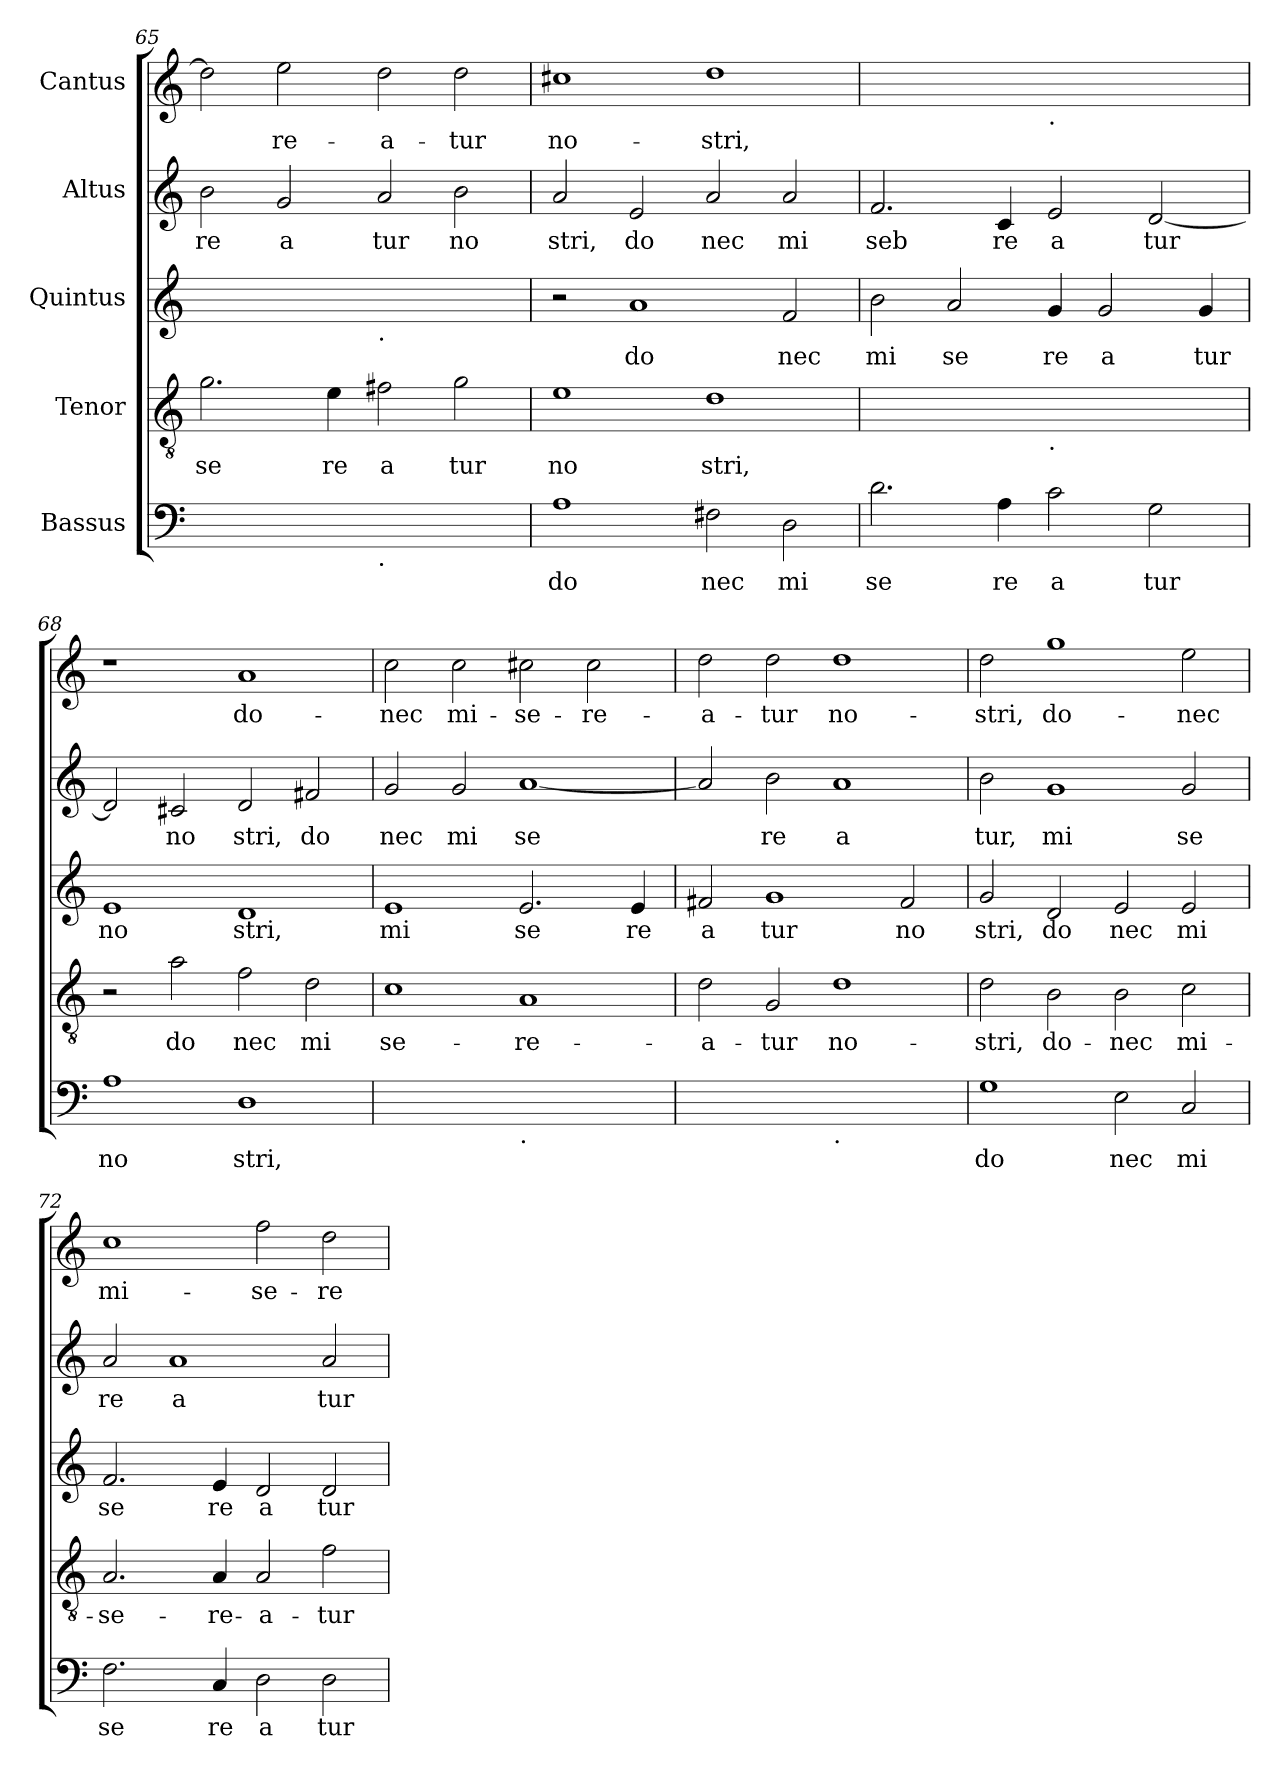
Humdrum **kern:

**kern	**text	**kern	**text	**kern	**text	**kern	**text	**kern	**text
*part5	*part5	*part4	*part4	*part3	*part3	*part2	*part2	*part1	*part1
*staff5	*staff5	*staff4	*staff4	*staff3	*staff3	*staff2	*staff2	*staff1	*staff1
*I"Bassus	*	*I"Tenor	*	*I"Quintus	*	*I"Altus	*	*I"Cantus	*
*clefF4	*	*clefGv2	*	*clefG2	*	*clefG2	*	*clefG2	*
*k[]	*	*k[]	*	*k[]	*	*k[]	*	*k[]	*
=65	=65	=65	=65	=65	=65	=65	=65	=65	=65
!	!	!	!LO:LY:b	!	!	!	!LO:LY:b	!	!
1ryy	.	2.g\	se	1ryy	.	2b\	re	2dd\]	.
!	!	!	!	!	!	!	!LO:LY:b	!	!LO:LY:b
.	.	.	.	.	.	2g/	a	2ee\	-re-
!	!	!	!LO:LY:b	!	!	!	!	!	!
.	.	4e\	re	.	.	.	.	.	.
!	!	!	!	!LO:TX:b:t=.	!	!	!	!	!
!LO:TX:b:t=.	!	!	!	!	!	!	!	!	!
!	!	!	!LO:LY:b	!	!	!	!LO:LY:b	!	!LO:LY:b
1ryy	.	2f#X\	a	1ryy	.	2a/	tur	2dd\	-a-
!	!	!	!LO:LY:b	!	!	!	!LO:LY:b	!	!LO:LY:b
.	.	2g\	tur	.	.	2b\	no	2dd\	-tur
=66	=66	=66	=66	=66	=66	=66	=66	=66	=66
!	!LO:LY:b	!	!LO:LY:b	!	!	!	!LO:LY:b	!	!LO:LY:b
1A	do	1e	no	2r	.	2a/	stri,	1cc#X	no-
!	!	!	!	!	!LO:LY:b	!	!LO:LY:b	!	!
.	.	.	.	1a	do	2e/	do	.	.
!	!LO:LY:b	!	!LO:LY:b	!	!	!	!LO:LY:b	!	!LO:LY:b
2F#X\	nec	1d	stri,	.	.	2a/	nec	1dd	-stri,
!	!LO:LY:b	!	!	!	!LO:LY:b	!	!LO:LY:b	!	!
2D\	mi	.	.	2f/	nec	2a/	mi	.	.
=67	=67	=67	=67	=67	=67	=67	=67	=67	=67
!	!LO:LY:b	!	!	!	!LO:LY:b	!	!LO:LY:b	!	!
2.d\	se	1ryy	.	2b\	mi	2.f/	seb	1ryy	.
!	!	!	!	!	!LO:LY:b	!	!	!	!
.	.	.	.	2a/	se	.	.	.	.
!	!LO:LY:b	!	!	!	!	!	!LO:LY:b	!	!
4A\	re	.	.	.	.	4c/	re	.	.
!	!	!	!	!	!	!	!	!LO:TX:b:t=.	!
!	!	!LO:TX:b:t=.	!	!	!	!	!	!	!
!	!LO:LY:b	!	!	!	!LO:LY:b	!	!LO:LY:b	!	!
2c\	a	1ryy	.	4g/	re	2e/	a	1ryy	.
!	!	!	!	!	!LO:LY:b	!	!	!	!
.	.	.	.	2g/	a	.	.	.	.
!	!LO:LY:b	!	!	!	!	!	!LO:LY:b	!	!
2G\	tur	.	.	.	.	[<2d/	tur	.	.
!	!	!	!	!	!LO:LY:b	!	!	!	!
.	.	.	.	4g/	tur	.	.	.	.
=68	=68	=68	=68	=68	=68	=68	=68	=68	=68
!	!LO:LY:b	!	!	!	!LO:LY:b	!	!	!	!
1A	no	2r	.	1e	no	2d/]	.	1r	.
!	!	!	!LO:LY:b	!	!	!	!LO:LY:b	!	!
.	.	2a\	do	.	.	2c#X/	no	.	.
!	!LO:LY:b	!	!LO:LY:b	!	!LO:LY:b	!	!LO:LY:b	!	!LO:LY:b
1D	stri,	2f\	nec	1d	stri,	2d/	stri,	1a	do-
!	!	!	!LO:LY:b	!	!	!	!LO:LY:b	!	!
.	.	2d\	mi	.	.	2f#X/	do	.	.
!!LO:LB:g=z
=69	=69	=69	=69	=69	=69	=69	=69	=69	=69
!	!	!	!LO:LY:b	!	!LO:LY:b	!	!LO:LY:b	!	!LO:LY:b
1ryy	.	1c	se-	1e	mi	2g/	nec	2cc\	-nec
!	!	!	!	!	!	!	!LO:LY:b	!	!LO:LY:b
.	.	.	.	.	.	2g/	mi	2cc\	mi-
!LO:TX:b:t=.	!	!	!	!	!	!	!	!	!
!	!	!	!LO:LY:b	!	!LO:LY:b	!	!LO:LY:b	!	!LO:LY:b
1ryy	.	1A	-re-	2.e/	se	[<1a	se	2cc#X\	-se-
!	!	!	!	!	!	!	!	!	!LO:LY:b
.	.	.	.	.	.	.	.	2cc#\	-re-
!	!	!	!	!	!LO:LY:b	!	!	!	!
.	.	.	.	4e/	re	.	.	.	.
=70	=70	=70	=70	=70	=70	=70	=70	=70	=70
!	!	!	!LO:LY:b	!	!LO:LY:b	!	!	!	!LO:LY:b
1ryy	.	2d\	-a-	2f#X/	a	2a/]	.	2dd\	-a-
!	!	!	!LO:LY:b	!	!LO:LY:b	!	!LO:LY:b	!	!LO:LY:b
.	.	2G/	-tur	1g	tur	2b\	re	2dd\	-tur
!LO:TX:b:t=.	!	!	!	!	!	!	!	!	!
!	!	!	!LO:LY:b	!	!	!	!LO:LY:b	!	!LO:LY:b
1ryy	.	1d	no-	.	.	1a	a	1dd	no-
!	!	!	!	!	!LO:LY:b	!	!	!	!
.	.	.	.	2f#/	no	.	.	.	.
=71	=71	=71	=71	=71	=71	=71	=71	=71	=71
!	!LO:LY:b	!	!LO:LY:b	!	!LO:LY:b	!	!LO:LY:b	!	!LO:LY:b
1G	do	2d\	-stri,	2g/	stri,	2b\	tur,	2dd\	-stri,
!	!	!	!LO:LY:b	!	!LO:LY:b	!	!LO:LY:b	!	!LO:LY:b
.	.	2B\	do-	2d/	do	1g	mi	1gg	do-
!	!LO:LY:b	!	!LO:LY:b	!	!LO:LY:b	!	!	!	!
2E\	nec	2B\	-nec	2e/	nec	.	.	.	.
!	!LO:LY:b	!	!LO:LY:b	!	!LO:LY:b	!	!LO:LY:b	!	!LO:LY:b
2C/	mi	2c\	mi-	2e/	mi	2g/	se	2ee\	-nec
=72	=72	=72	=72	=72	=72	=72	=72	=72	=72
!	!LO:LY:b	!	!LO:LY:b	!	!LO:LY:b	!	!LO:LY:b	!	!LO:LY:b
2.F\	se	2.A/	-se-	2.f/	se	2a/	re	1cc	mi-
!	!	!	!	!	!	!	!LO:LY:b	!	!
.	.	.	.	.	.	1a	a	.	.
!	!LO:LY:b	!	!LO:LY:b	!	!LO:LY:b	!	!	!	!
4C/	re	4A/	-re-	4e/	re	.	.	.	.
!	!LO:LY:b	!	!LO:LY:b	!	!LO:LY:b	!	!	!	!LO:LY:b
2D\	a	2A/	-a-	2d/	a	.	.	2ff\	-se-
!	!LO:LY:b	!	!LO:LY:b	!	!LO:LY:b	!	!LO:LY:b	!	!LO:LY:b
2D\	tur	2f\	-tur	2d/	tur	2a/	tur	2dd\	-re-
=	=	=	=	=	=	=	=	=	=
*-	*-	*-	*-	*-	*-	*-	*-	*-	*-
